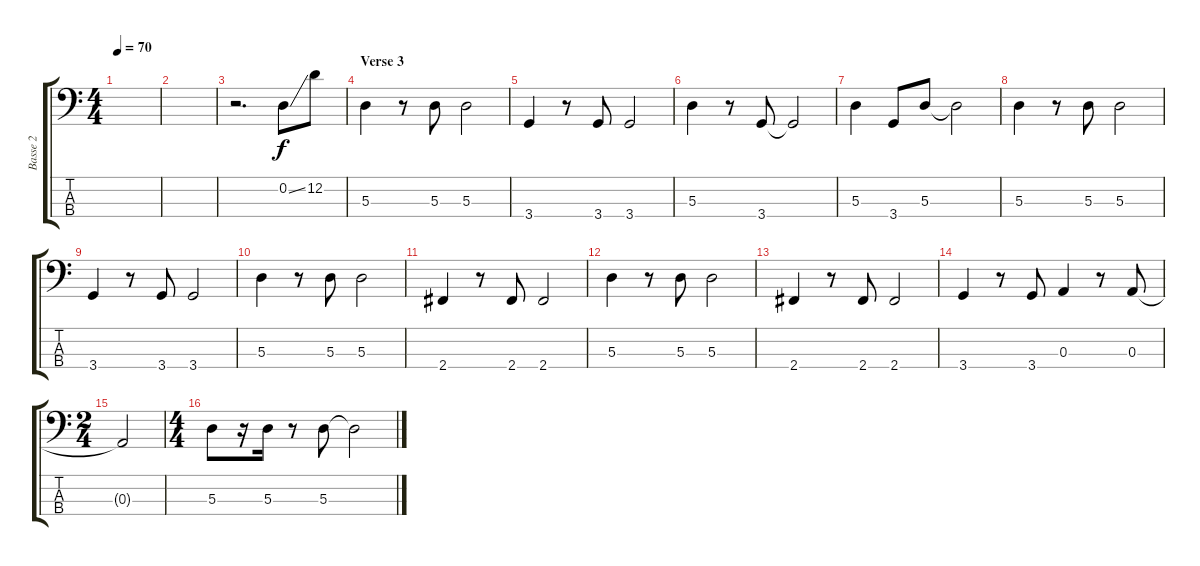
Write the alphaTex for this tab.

\track ("Basse 2" "Basse 2") {instrument fretlessbass}
\staff {score tabs}
\tuning (G2 D2 A1 E1) {hide}
\ts (4 4)
\tempo 70
\clef f4
\ks c
|
|
r.2{d} 0.2{ss}.8 12.2.8 |
\section ("" "Verse 3")
5.3.4 r.8 5.3.8 5.3.2 |
3.4.4 r.8 3.4.8 3.4.2 |
5.3.4 r.8 3.4.8 3.4{t}.2 |
5.3.4 3.4.8 5.3.8 5.3{t}.2 |
5.3.4 r.8 5.3.8 5.3.2 |
3.4.4 r.8 3.4.8 3.4.2 |
5.3.4 r.8 5.3.8 5.3.2 |
2.4.4 r.8 2.4.8 2.4.2 |
5.3.4 r.8 5.3.8 5.3.2 |
2.4.4 r.8 2.4.8 2.4.2 |
3.4.4 r.8 3.4.8 0.3.4 r.8 0.3.8 |
\ts (2 4)
0.3{t}.2 |
\ts (4 4)
5.3.8 r.16 5.3.16 r.8 5.3.8 5.3{t}.2
